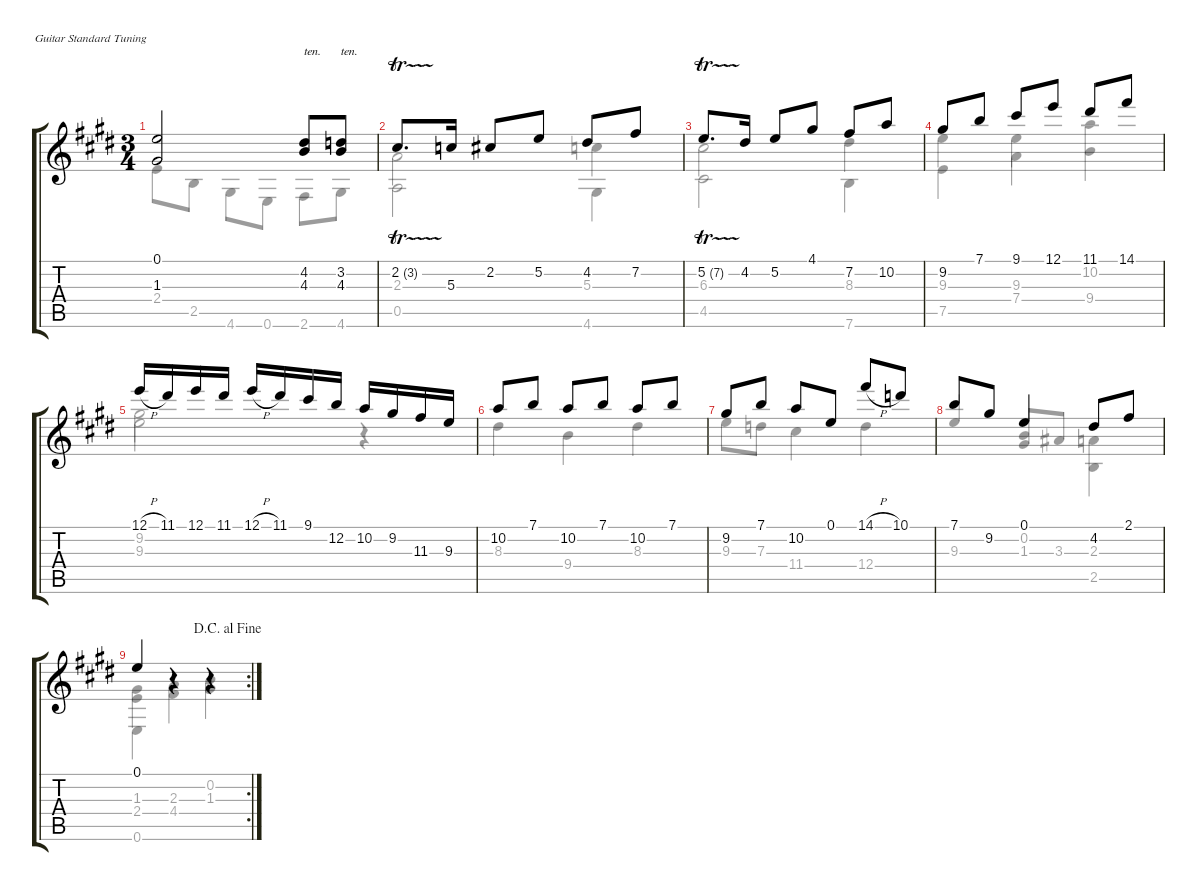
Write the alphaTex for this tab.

\defaultSystemsLayout 4
\hideDynamics
\bracketExtendMode groupsimilarinstruments
\singleTrackTrackNamePolicy hidden
\multiTrackTrackNamePolicy allsystems
\firstSystemTrackNameOrientation horizontal
\otherSystemsTrackNameOrientation horizontal
\track ("Nylon" "Nylon") {instrument acousticguitarsteel}
\staff {score tabs}
\tuning (E4 B3 G3 D3 A2 E2)
\voice
\ts (3 4)
\tempo (112 hide)
\clef g2
\ks e
(0.1 1.3).2{dy mf} (4.2 4.3).8{txt "ten."} (3.2 4.3).8{txt "ten."} |
2.2{tr (3 16)}.8{d} 5.3.16 2.2.8 5.2.8 4.2.8 7.2.8 |
5.2{tr (7 16)}.8{d} 4.2.16 5.2.8 4.1.8 7.2.8 10.2.8 |
9.2.8 7.1.8 9.1.8 12.1.8 11.1.8 14.1.8 |
12.1{h}.16 11.1.16 12.1.16 11.1.16 12.1{h}.16 11.1.16 9.1.16 12.2.16 10.2.16 9.2.16 11.3.16 9.3.16 |
\scale
0.308222 10.2.8 7.1.8 10.2.8 7.1.8 10.2.8 7.1.8 |
\scale
0.252915 9.2.8 7.1.8 10.2.8 0.1.8 14.1{h}.8 10.1.8 |
\scale
0.235227 7.1.8 9.2.8 0.1.4 4.2.8 2.1.8 |
\rc 2
\jump dacapoalfine
\scale
0.203672 0.1.4 r.4 r.4
\voice
\clef g2
\ottava regular
\simile none
\ks e
|
2.3.2 5.3.4 |
6.3.2 8.3.4 |
9.3.4 9.3.4 10.2.4 |
9.2.2 r.4 |
\scale
0.308222 |
\scale
0.252915 |
\scale
0.235227 |
\scale
0.203672 (1.3 2.4).4 (2.3 4.4).4 (0.2 1.3).4
\voice
\clef g2
\ottava regular
\simile none
\ks e
2.4.8{dy mf} 2.5.8 4.6.8 0.6.8 2.6.8{txt "ten."} 4.6.8{txt "ten."} |
0.5.2 4.6.4 |
4.5.2 7.6.4 |
7.5.4 7.4.4 9.4.4 |
9.3.2 r.4 |
\scale
0.308222 8.3.4 9.4.4 8.3.4 |
\scale
0.252915 9.3.8 7.3.8 11.4.4 12.4.4 |
\scale
0.235227 9.3.4 (1.3 0.2).8{beam invert} 3.3.8 (2.5 2.3).4 |
\scale
0.203672 0.6.4 r.4 r.4
